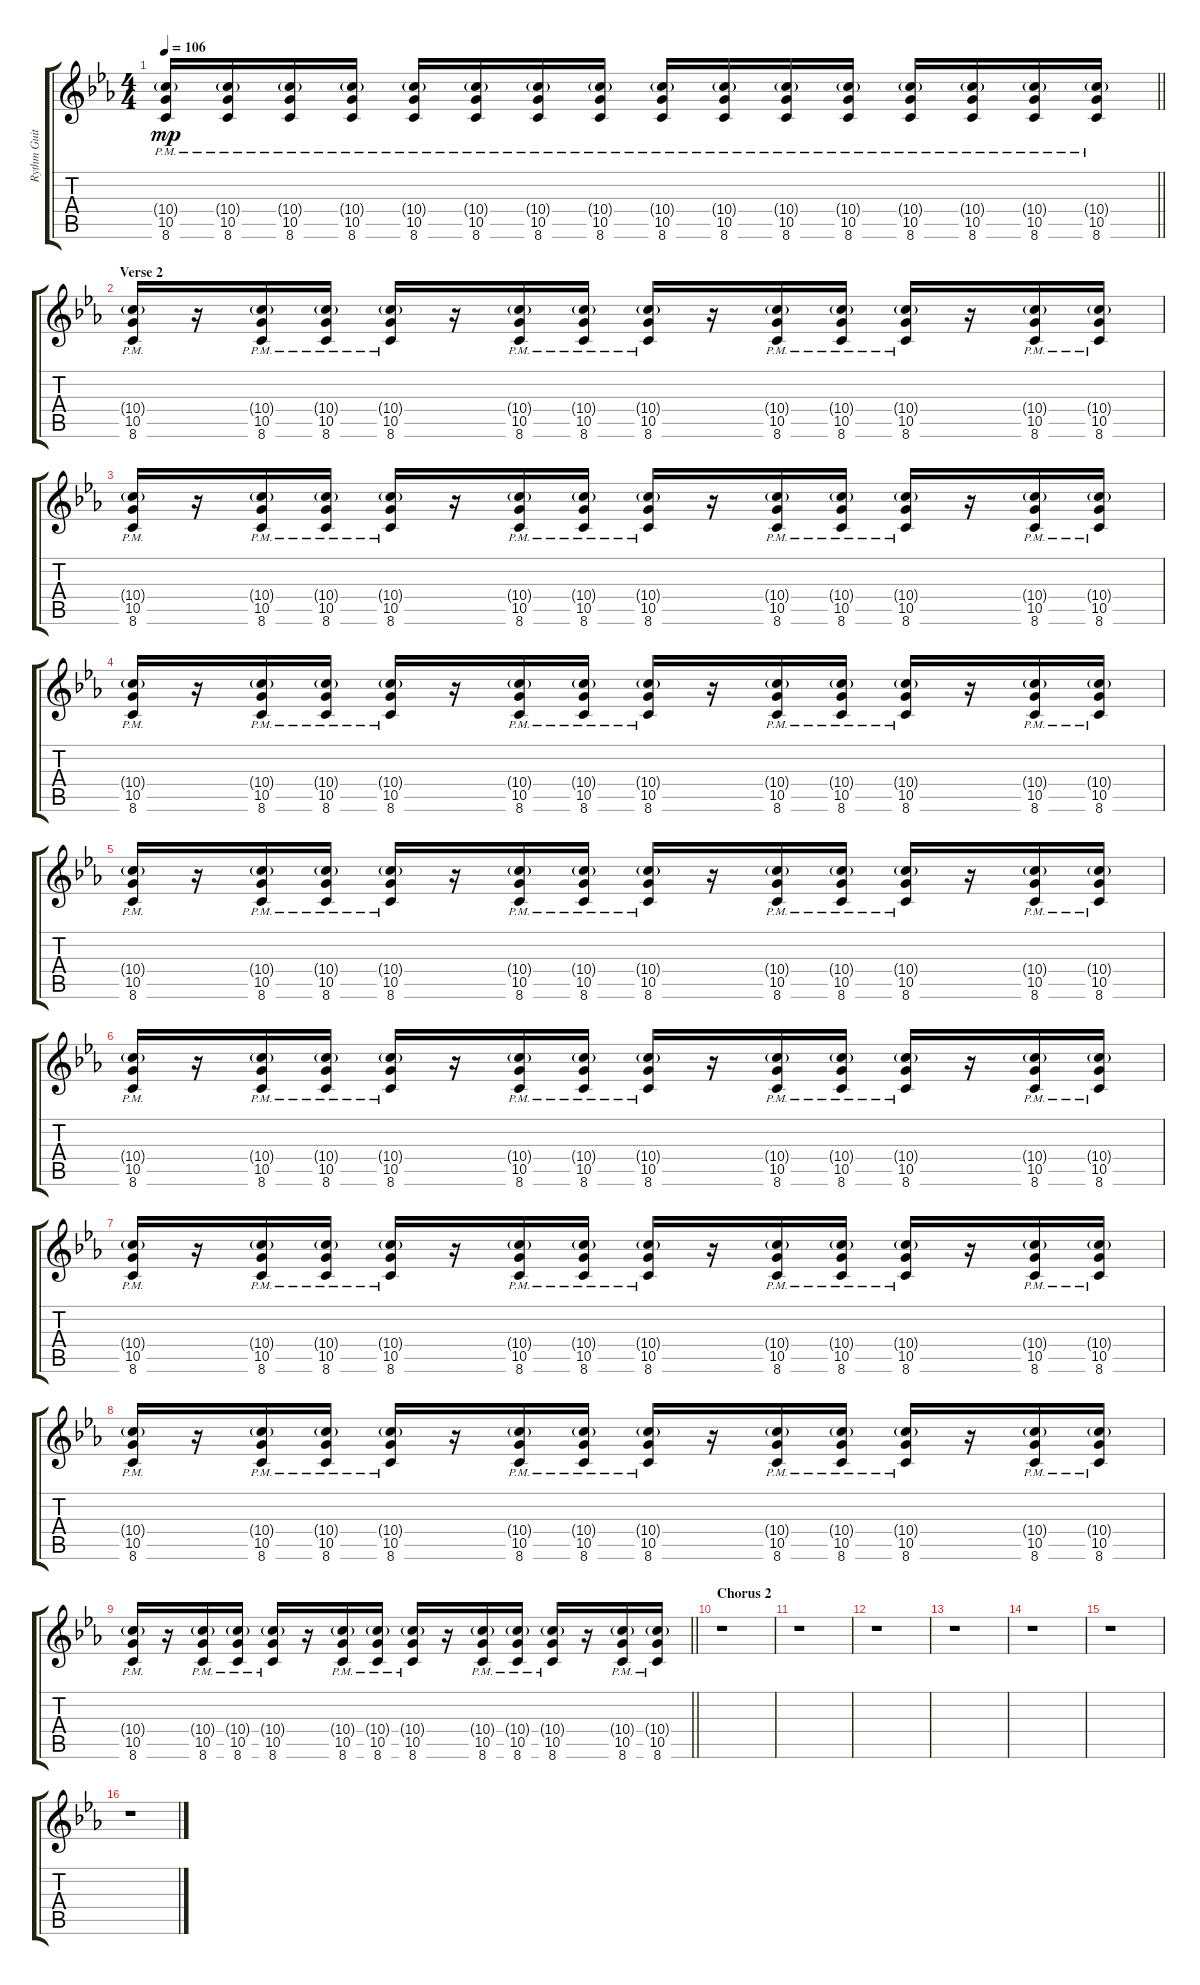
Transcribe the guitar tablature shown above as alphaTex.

\track ("Rythm Guitar" "Rythm Guit") {instrument electricguitarclean}
\staff {score tabs}
\tuning (E4 B3 G3 D3 A2 E2) {hide}
\ts (4 4)
\tempo 106
\clef g2
\barLineRight lightlight
\ks cminor
(10.4{g pm} 10.5{pm} 8.6{pm}).16{dy mp} (10.4{g pm} 10.5{pm} 8.6{pm}).16 (10.4{g pm} 10.5{pm} 8.6{pm}).16 (10.4{g pm} 10.5{pm} 8.6{pm}).16 (10.4{g pm} 10.5{pm} 8.6{pm}).16 (10.4{g pm} 10.5{pm} 8.6{pm}).16 (10.4{g pm} 10.5{pm} 8.6{pm}).16 (10.4{g pm} 10.5{pm} 8.6{pm}).16 (10.4{g pm} 10.5{pm} 8.6{pm}).16 (10.4{g pm} 10.5{pm} 8.6{pm}).16 (10.4{g pm} 10.5{pm} 8.6{pm}).16 (10.4{g pm} 10.5{pm} 8.6{pm}).16 (10.4{g pm} 10.5{pm} 8.6{pm}).16 (10.4{g pm} 10.5{pm} 8.6{pm}).16 (10.4{g pm} 10.5{pm} 8.6{pm}).16 (10.4{g pm} 10.5{pm} 8.6{pm}).16 |
\section ("" "Verse 2")
(10.4{g pm} 10.5{pm} 8.6{pm}).16 r.16 (10.4{g pm} 10.5{pm} 8.6{pm}).16 (10.4{g pm} 10.5{pm} 8.6{pm}).16 (10.4{g pm} 10.5{pm} 8.6{pm}).16 r.16 (10.4{g pm} 10.5{pm} 8.6{pm}).16 (10.4{g pm} 10.5{pm} 8.6{pm}).16 (10.4{g pm} 10.5{pm} 8.6{pm}).16 r.16 (10.4{g pm} 10.5{pm} 8.6{pm}).16 (10.4{g pm} 10.5{pm} 8.6{pm}).16 (10.4{g pm} 10.5{pm} 8.6{pm}).16 r.16 (10.4{g pm} 10.5{pm} 8.6{pm}).16 (10.4{g pm} 10.5{pm} 8.6{pm}).16 |
(10.4{g pm} 10.5{pm} 8.6{pm}).16 r.16 (10.4{g pm} 10.5{pm} 8.6{pm}).16 (10.4{g pm} 10.5{pm} 8.6{pm}).16 (10.4{g pm} 10.5{pm} 8.6{pm}).16 r.16 (10.4{g pm} 10.5{pm} 8.6{pm}).16 (10.4{g pm} 10.5{pm} 8.6{pm}).16 (10.4{g pm} 10.5{pm} 8.6{pm}).16 r.16 (10.4{g pm} 10.5{pm} 8.6{pm}).16 (10.4{g pm} 10.5{pm} 8.6{pm}).16 (10.4{g pm} 10.5{pm} 8.6{pm}).16 r.16 (10.4{g pm} 10.5{pm} 8.6{pm}).16 (10.4{g pm} 10.5{pm} 8.6{pm}).16 |
(10.4{g pm} 10.5{pm} 8.6{pm}).16 r.16 (10.4{g pm} 10.5{pm} 8.6{pm}).16 (10.4{g pm} 10.5{pm} 8.6{pm}).16 (10.4{g pm} 10.5{pm} 8.6{pm}).16 r.16 (10.4{g pm} 10.5{pm} 8.6{pm}).16 (10.4{g pm} 10.5{pm} 8.6{pm}).16 (10.4{g pm} 10.5{pm} 8.6{pm}).16 r.16 (10.4{g pm} 10.5{pm} 8.6{pm}).16 (10.4{g pm} 10.5{pm} 8.6{pm}).16 (10.4{g pm} 10.5{pm} 8.6{pm}).16 r.16 (10.4{g pm} 10.5{pm} 8.6{pm}).16 (10.4{g pm} 10.5{pm} 8.6{pm}).16 |
(10.4{g pm} 10.5{pm} 8.6{pm}).16 r.16 (10.4{g pm} 10.5{pm} 8.6{pm}).16 (10.4{g pm} 10.5{pm} 8.6{pm}).16 (10.4{g pm} 10.5{pm} 8.6{pm}).16 r.16 (10.4{g pm} 10.5{pm} 8.6{pm}).16 (10.4{g pm} 10.5{pm} 8.6{pm}).16 (10.4{g pm} 10.5{pm} 8.6{pm}).16 r.16 (10.4{g pm} 10.5{pm} 8.6{pm}).16 (10.4{g pm} 10.5{pm} 8.6{pm}).16 (10.4{g pm} 10.5{pm} 8.6{pm}).16 r.16 (10.4{g pm} 10.5{pm} 8.6{pm}).16 (10.4{g pm} 10.5{pm} 8.6{pm}).16 |
(10.4{g pm} 10.5{pm} 8.6{pm}).16 r.16 (10.4{g pm} 10.5{pm} 8.6{pm}).16 (10.4{g pm} 10.5{pm} 8.6{pm}).16 (10.4{g pm} 10.5{pm} 8.6{pm}).16 r.16 (10.4{g pm} 10.5{pm} 8.6{pm}).16 (10.4{g pm} 10.5{pm} 8.6{pm}).16 (10.4{g pm} 10.5{pm} 8.6{pm}).16 r.16 (10.4{g pm} 10.5{pm} 8.6{pm}).16 (10.4{g pm} 10.5{pm} 8.6{pm}).16 (10.4{g pm} 10.5{pm} 8.6{pm}).16 r.16 (10.4{g pm} 10.5{pm} 8.6{pm}).16 (10.4{g pm} 10.5{pm} 8.6{pm}).16 |
(10.4{g pm} 10.5{pm} 8.6{pm}).16 r.16 (10.4{g pm} 10.5{pm} 8.6{pm}).16 (10.4{g pm} 10.5{pm} 8.6{pm}).16 (10.4{g pm} 10.5{pm} 8.6{pm}).16 r.16 (10.4{g pm} 10.5{pm} 8.6{pm}).16 (10.4{g pm} 10.5{pm} 8.6{pm}).16 (10.4{g pm} 10.5{pm} 8.6{pm}).16 r.16 (10.4{g pm} 10.5{pm} 8.6{pm}).16 (10.4{g pm} 10.5{pm} 8.6{pm}).16 (10.4{g pm} 10.5{pm} 8.6{pm}).16 r.16 (10.4{g pm} 10.5{pm} 8.6{pm}).16 (10.4{g pm} 10.5{pm} 8.6{pm}).16 |
(10.4{g pm} 10.5{pm} 8.6{pm}).16 r.16 (10.4{g pm} 10.5{pm} 8.6{pm}).16 (10.4{g pm} 10.5{pm} 8.6{pm}).16 (10.4{g pm} 10.5{pm} 8.6{pm}).16 r.16 (10.4{g pm} 10.5{pm} 8.6{pm}).16 (10.4{g pm} 10.5{pm} 8.6{pm}).16 (10.4{g pm} 10.5{pm} 8.6{pm}).16 r.16 (10.4{g pm} 10.5{pm} 8.6{pm}).16 (10.4{g pm} 10.5{pm} 8.6{pm}).16 (10.4{g pm} 10.5{pm} 8.6{pm}).16 r.16 (10.4{g pm} 10.5{pm} 8.6{pm}).16 (10.4{g pm} 10.5{pm} 8.6{pm}).16 |
\barLineRight lightlight
(10.4{g pm} 10.5{pm} 8.6{pm}).16 r.16 (10.4{g pm} 10.5{pm} 8.6{pm}).16 (10.4{g pm} 10.5{pm} 8.6{pm}).16 (10.4{g pm} 10.5{pm} 8.6{pm}).16 r.16 (10.4{g pm} 10.5{pm} 8.6{pm}).16 (10.4{g pm} 10.5{pm} 8.6{pm}).16 (10.4{g pm} 10.5{pm} 8.6{pm}).16 r.16 (10.4{g pm} 10.5{pm} 8.6{pm}).16 (10.4{g pm} 10.5{pm} 8.6{pm}).16 (10.4{g pm} 10.5{pm} 8.6{pm}).16 r.16 (10.4{g pm} 10.5{pm} 8.6{pm}).16 (10.4{g pm} 10.5{pm} 8.6{pm}).16 |
\section ("" "Chorus 2")
r.1 |
r.1 |
r.1 |
r.1 |
r.1 |
r.1 |
r.1
